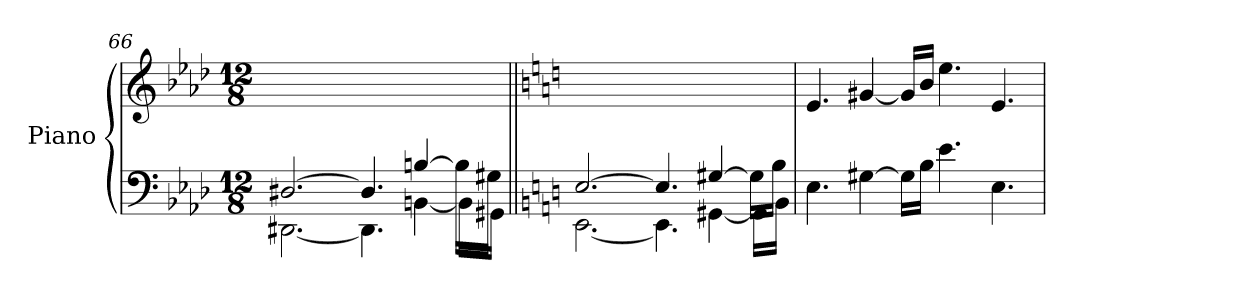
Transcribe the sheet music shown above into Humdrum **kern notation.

**kern	**kern
*part1	*part1
*staff2	*staff1
*I"Piano	*
*I'Pno	*
!!LO:LB:g=z
*clefF4	*clefG2
*k[b-e-a-d-]	*k[b-e-a-d-]
*M12/8	*M12/8
=66	=66
*^	*
[2.D#X/	[2.DD#X\	1.ryy
4.D#/]	4.DD#\]	.
([4Bn/	[4BBn\	.
16B\LL]	16BB\LL]	.
16G#X\JJ	16GG#X\JJ	.
=67||	=67||	=67||
*k[]	*	*k[]
[2.E/	[2.EE\	1.ryy
4.E/]	4.EE\]	.
[4G#X/	[4GG#X\	.
16G#\LL]	16GG#\LL]	.
16B\JJ	16BB\JJ	.
*v	*v	*
=68	=68
4.E\	4.e/
[4G#X\	[4g#X/
16G#\LL]	16g#/LL]
16B\JJ	16b/JJ
4.e\	4.ee\
4.E\	4.e/)
=	=
*-	*-
